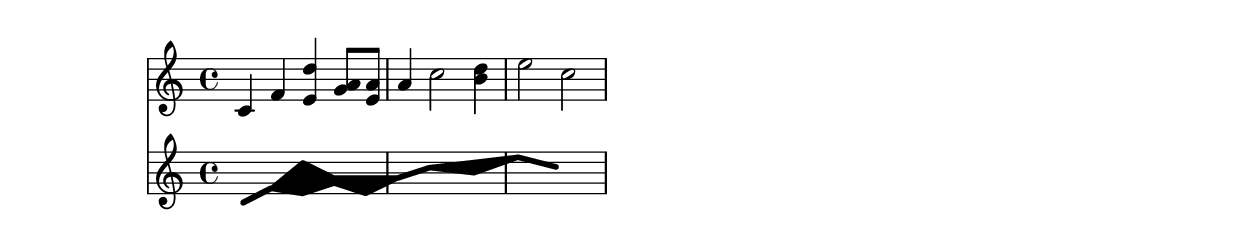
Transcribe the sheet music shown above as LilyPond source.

%% DO NOT EDIT this file manually; it is automatically
%% generated from LSR http://lsr.dsi.unimi.it
%% Make any changes in LSR itself, or in Documentation/snippets/new/ ,
%% and then run scripts/auxiliar/makelsr.py
%%
%% This file is in the public domain.
\version "2.14.2"

\header {
  lsrtags = "really-cool, specific-notation, keyboards, simultaneous-notes, contemporary-notation, chords"

  texidoc = "
Clusters are a device to denote that a complete range of notes is to be
played.

"
  doctitle = "Clusters"
} % begin verbatim


fragment = \relative c' {
  c4 f <e d'>4
  <g a>8 <e a> a4 c2 <d b>4
  e2 c
}

<<
  \new Staff \fragment
  \new Staff \makeClusters \fragment
>>
